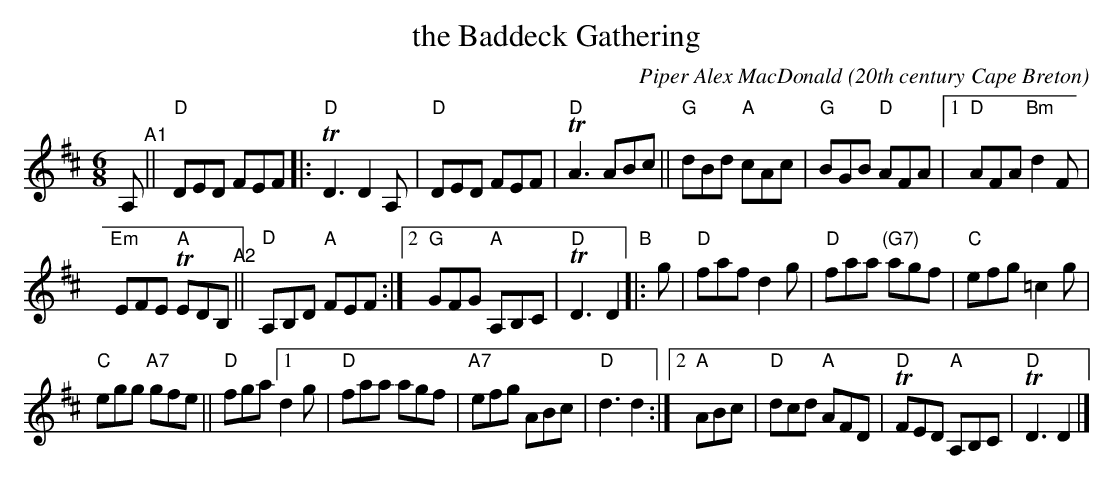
X:1
T: the Baddeck Gathering
C: Piper Alex MacDonald
O: 20th century Cape Breton
M: 6/8
K: D
L: 1/8
A, "^A1"|| "D"DED FEF |: "D"TD3 D2A, | "D"DED FEF | "D"TA3 ABc || "G"dBd "A"cAc | "G"BGB "D"AFA |[1 "D"AFA "Bm"d2F |
"Em"EFE "A"TEDB, "^A2"|| "D"A,B,D "A"FEF :|[2 "G"GFG "A"A,B,C | "D"TD3 D2 "B"|: g | "D"faf d2g | "D"faa "(G7)"agf | "C"efg =c2g |
"C"egg "A7"gfe || "D"fga [1 d2g | "D"faa agf | "A7"efg ABc | "D"d3 d2 :|[2 "A"ABc | "D"dcd "A"AFD | "D"TFED "A"A,B,C | "D"TD3 D2 |]
